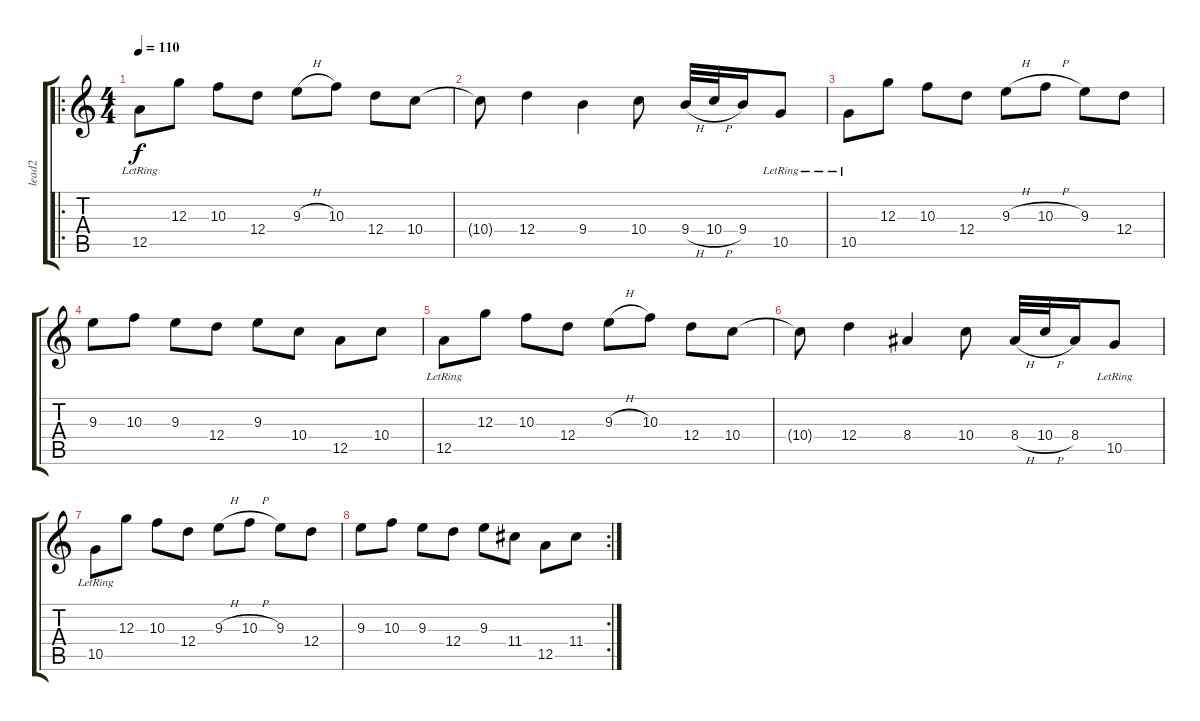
\track ("lead2" "lead2") {instrument electricguitarjazz}
\staff {score tabs}
\tuning (E4 B3 G3 D3 A2 E2) {hide}
\ro
\ts (4 4)
\tempo 110
\clef g2
\ks c
12.5{lr}.8{dy f} 12.3.8 10.3.8 12.4.8 9.3{h}.8 10.3.8 12.4.8 10.4.8 |
10.4{t}.8 12.4.4 9.4.4 10.4.8 9.4{h}.32 10.4{h}.32 9.4.16 10.5{lr}.8 |
10.5{lr}.8 12.3.8 10.3.8 12.4.8 9.3{h}.8 10.3{h}.8 9.3.8 12.4.8 |
9.3.8 10.3.8 9.3.8 12.4.8 9.3.8 10.4.8 12.5.8 10.4.8 |
12.5{lr}.8 12.3.8 10.3.8 12.4.8 9.3{h}.8 10.3.8 12.4.8 10.4.8 |
10.4{t}.8 12.4.4 8.4.4 10.4.8 8.4{h}.32 10.4{h}.32 8.4.16 10.5{lr}.8 |
10.5{lr}.8 12.3.8 10.3.8 12.4.8 9.3{h}.8 10.3{h}.8 9.3.8 12.4.8 |
\rc 2
9.3.8 10.3.8 9.3.8 12.4.8 9.3.8 11.4.8 12.5.8 11.4.8
